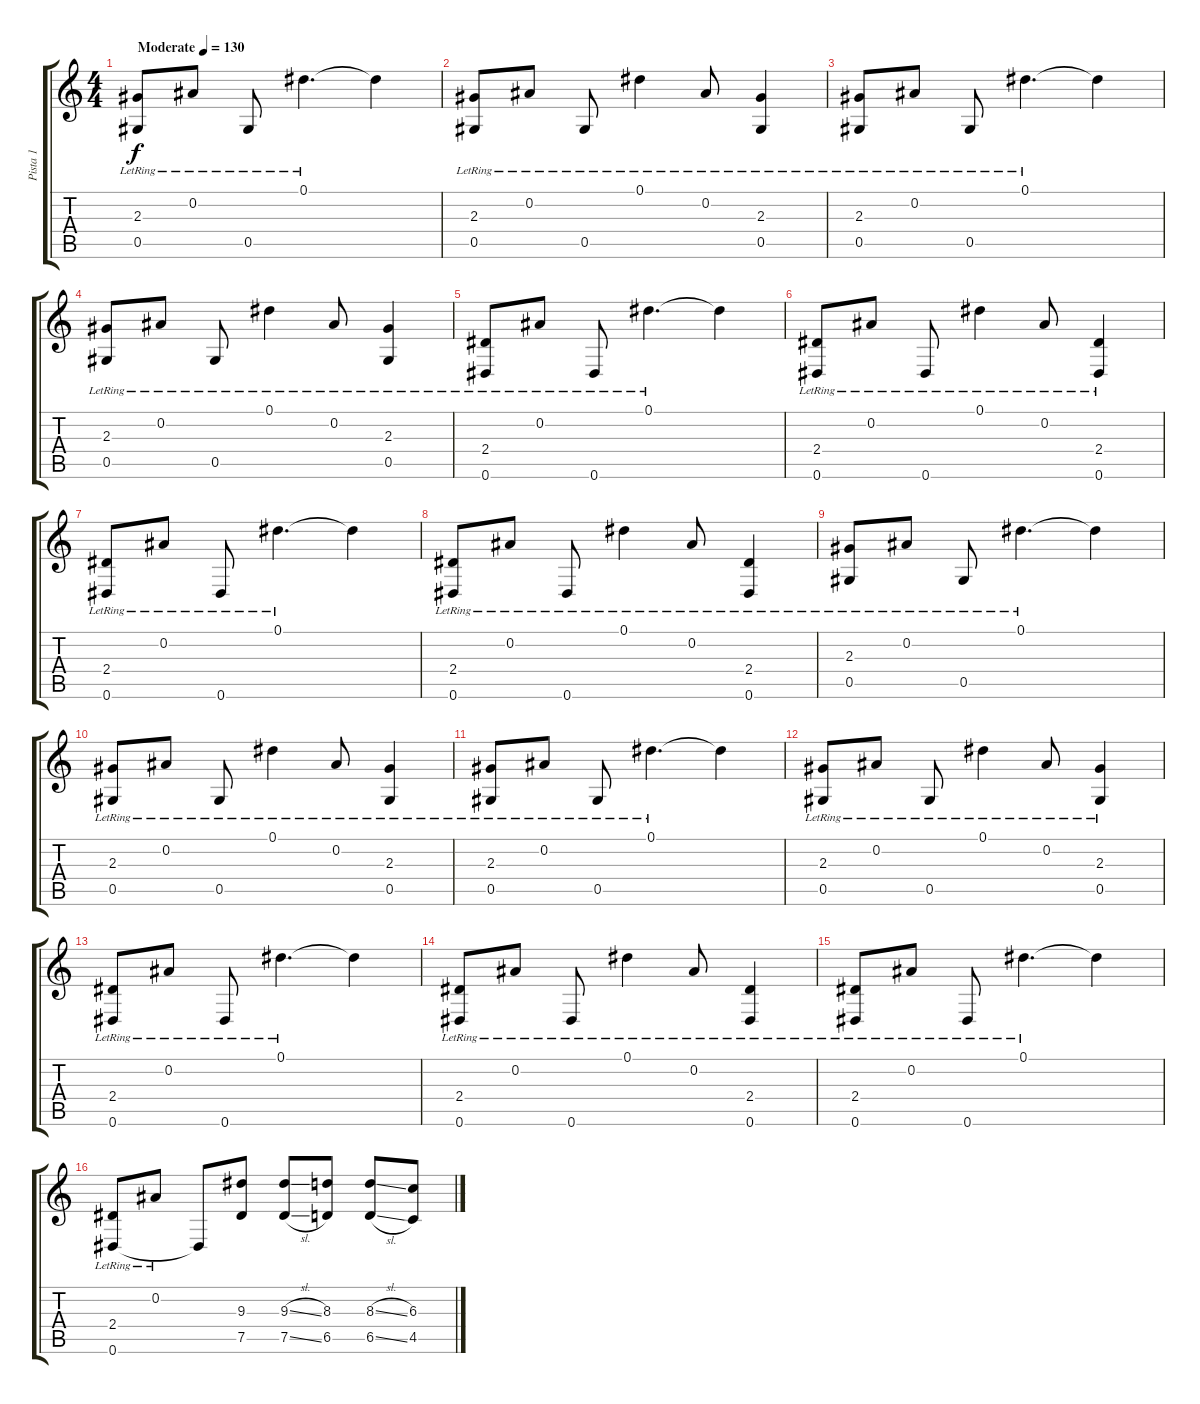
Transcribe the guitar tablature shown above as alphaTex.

\track ("Pista 1" "Pista 1") {instrument acousticguitarsteel}
\staff {score tabs}
\tuning (Eb4 Bb3 Gb3 Db3 Ab2 Eb2) {hide}
\ts (4 4)
\tempo (130 "Moderate")
\clef g2
\ks c
(2.3{lr} 0.5{lr}).8{dy f instrument acousticguitarsteel} 0.2{lr}.8 0.5{lr}.8 0.1{lr}.4{d} 0.1{t}.4 |
(2.3{lr} 0.5{lr}).8 0.2{lr}.8 0.5{lr}.8 0.1{lr}.4 0.2{lr}.8 (2.3{lr} 0.5{lr}).4 |
(2.3{lr} 0.5{lr}).8 0.2{lr}.8 0.5{lr}.8 0.1{lr}.4{d} 0.1{t}.4 |
(2.3{lr} 0.5{lr}).8 0.2{lr}.8 0.5{lr}.8 0.1{lr}.4 0.2{lr}.8 (2.3{lr} 0.5{lr}).4 |
(2.4{lr} 0.6{lr}).8 0.2{lr}.8 0.6{lr}.8 0.1{lr}.4{d} 0.1{t}.4 |
(2.4{lr} 0.6{lr}).8 0.2{lr}.8 0.6{lr}.8 0.1{lr}.4 0.2{lr}.8 (2.4{lr} 0.6{lr}).4 |
(2.4{lr} 0.6{lr}).8 0.2{lr}.8 0.6{lr}.8 0.1{lr}.4{d} 0.1{t}.4 |
(2.4{lr} 0.6{lr}).8 0.2{lr}.8 0.6{lr}.8 0.1{lr}.4 0.2{lr}.8 (2.4{lr} 0.6{lr}).4 |
(2.3{lr} 0.5{lr}).8 0.2{lr}.8 0.5{lr}.8 0.1{lr}.4{d} 0.1{t}.4 |
(2.3{lr} 0.5{lr}).8 0.2{lr}.8 0.5{lr}.8 0.1{lr}.4 0.2{lr}.8 (2.3{lr} 0.5{lr}).4 |
(2.3{lr} 0.5{lr}).8 0.2{lr}.8 0.5{lr}.8 0.1{lr}.4{d} 0.1{t}.4 |
(2.3{lr} 0.5{lr}).8 0.2{lr}.8 0.5{lr}.8 0.1{lr}.4 0.2{lr}.8 (2.3{lr} 0.5{lr}).4 |
(2.4{lr} 0.6{lr}).8 0.2{lr}.8 0.6{lr}.8 0.1{lr}.4{d} 0.1{t}.4 |
(2.4{lr} 0.6{lr}).8 0.2{lr}.8 0.6{lr}.8 0.1{lr}.4 0.2{lr}.8 (2.4{lr} 0.6{lr}).4 |
(2.4{lr} 0.6{lr}).8 0.2{lr}.8 0.6{lr}.8 0.1{lr}.4{d} 0.1{t}.4 |
(2.4{lr} 0.6{lr}).8 0.2{lr}.8 0.6{t}.8 (9.3 7.5).8 (9.3{sl} 7.5{sl}).8 (8.3 6.5).8 (8.3{sl} 6.5{sl}).8 (6.3 4.5).8
